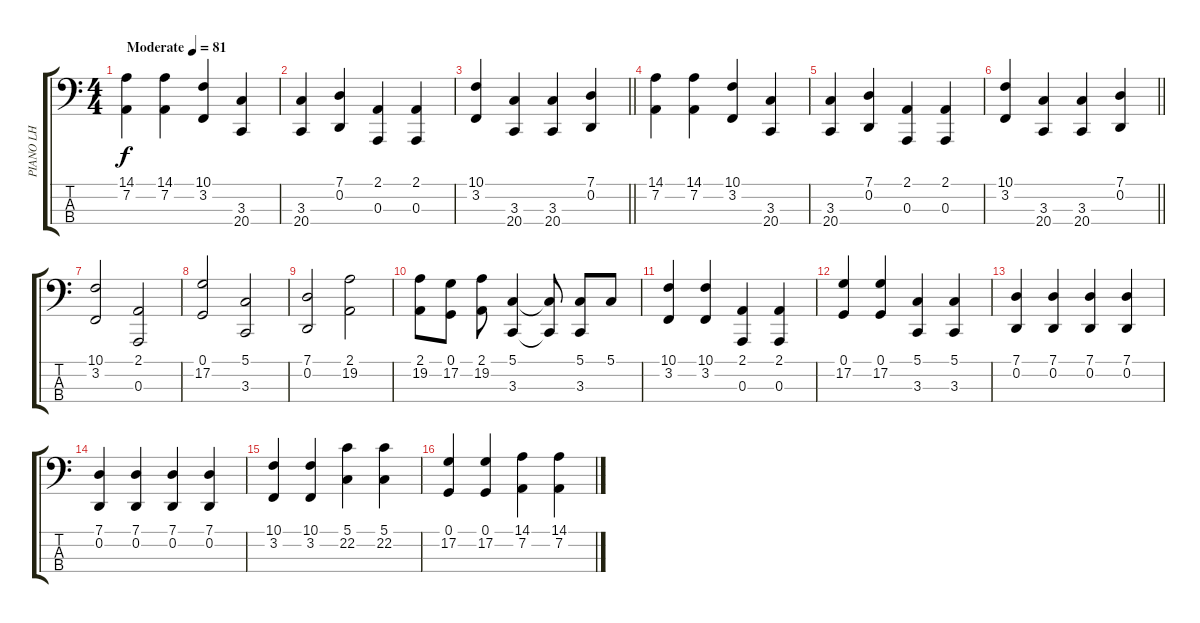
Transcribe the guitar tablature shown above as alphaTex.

\track ("PIANO LH" "PIANO LH") {instrument acousticgrandpiano}
\staff {score tabs}
\tuning (G2 D2 A1 E1) {hide}
\ts (4 4)
\tempo (81 "Moderate")
\clef f4
\ks c
(14.1 7.2).4{dy f instrument acousticgrandpiano} (14.1 7.2).4 (10.1 3.2).4 (3.3 20.4).4 |
(3.3 20.4).4 (7.1 0.2).4 (2.1 0.3).4 (2.1 0.3).4 |
\barLineRight lightlight
(10.1 3.2).4 (3.3 20.4).4 (3.3 20.4).4 (7.1 0.2).4 |
(14.1 7.2).4 (14.1 7.2).4 (10.1 3.2).4 (3.3 20.4).4 |
(3.3 20.4).4 (7.1 0.2).4 (2.1 0.3).4 (2.1 0.3).4 |
\barLineRight lightlight
(10.1 3.2).4 (3.3 20.4).4 (3.3 20.4).4 (7.1 0.2).4 |
(10.1 3.2).2 (2.1 0.3).2 |
(0.1 17.2).2 (5.1 3.3).2 |
(7.1 0.2).2 (2.1 19.2).2 |
(2.1 19.2).8 (0.1 17.2).8 (2.1 19.2).8 (5.1 3.3).4 (5.1{t} 3.3{t}).8 (5.1 3.3).8 5.1.8 |
(10.1 3.2).4 (10.1 3.2).4 (2.1 0.3).4 (2.1 0.3).4 |
(0.1 17.2).4 (0.1 17.2).4 (5.1 3.3).4 (5.1 3.3).4 |
(7.1 0.2).4 (7.1 0.2).4 (7.1 0.2).4 (7.1 0.2).4 |
(7.1 0.2).4 (7.1 0.2).4 (7.1 0.2).4 (7.1 0.2).4 |
(10.1 3.2).4 (10.1 3.2).4 (5.1 22.2).4 (5.1 22.2).4 |
(0.1 17.2).4 (0.1 17.2).4 (14.1 7.2).4 (14.1 7.2).4
